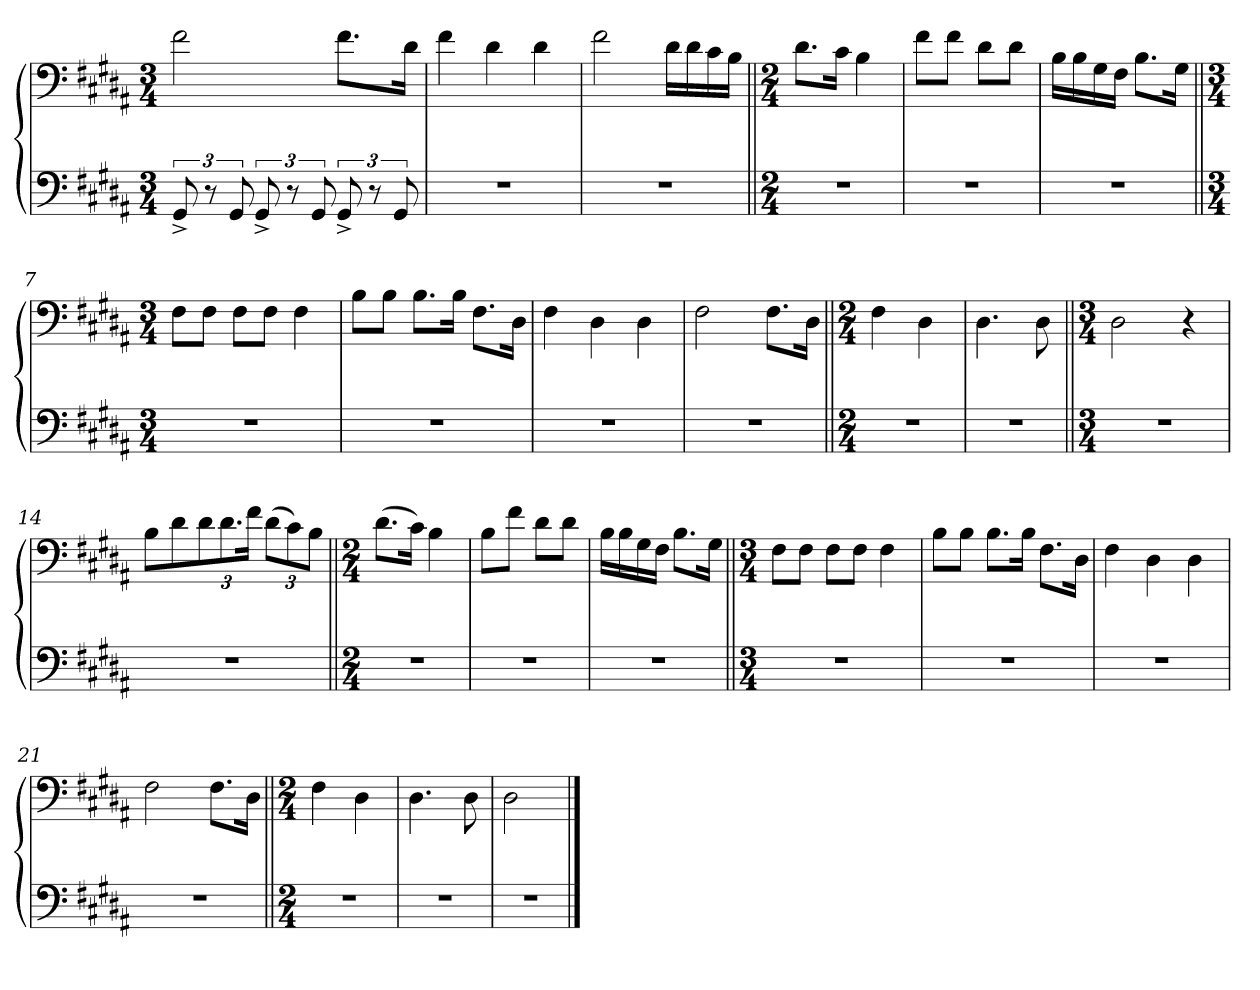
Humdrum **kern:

**kern	**kern
*part1	*part1
*staff2	*staff1
*clefF4	*clefF4
*k[f#c#g#d#a#]	*k[f#c#g#d#a#]
*M3/4	*M3/4
=1	=1
12GG#^/	2f#\
12r	.
12GG#/	.
12GG#^/	.
12r	.
12GG#/	.
12GG#^/	8.f#\L
12r	.
12GG#/	.
.	16d#\Jk
=2	=2
2.r	4f#\
.	4d#\
.	4d#\
=3	=3
2.r	2f#\
.	16d#\LL
.	16d#\
.	16c#\
.	16B\JJ
=4||	=4||
*M2/4	*M2/4
2r	8.d#\L
.	16c#\Jk
.	4B\
=5	=5
2r	8f#\L
.	8f#\J
.	8d#\L
.	8d#\J
=6	=6
2r	16B\LL
.	16B\
.	16G#\
.	16F#\JJ
.	8.B\L
.	16G#\Jk
=7||	=7||
*M3/4	*M3/4
2.r	8F#\L
.	8F#\J
.	8F#\L
.	8F#\J
.	4F#\
=8	=8
2.r	8B\L
.	8B\J
.	8.B\L
.	16B\Jk
.	8.F#\L
.	16D#\Jk
=9	=9
2.r	4F#\
.	4D#\
.	4D#\
=10	=10
2.r	2F#\
.	8.F#\L
.	16D#\Jk
=11||	=11||
*M2/4	*M2/4
2r	4F#\
.	4D#\
=12	=12
2r	4.D#\
.	8D#\
=13||	=13||
*M3/4	*M3/4
2.r	2D#\
.	4r
=14	=14
2.r	8B\L
.	8d#\J
.	12d#\L
.	12.d#\
.	24f#\JJ
.	(12d#\L
.	12c#\)
.	12B\J
=15||	=15||
*M2/4	*M2/4
2r	(8.d#\L
.	16c#\Jk)
.	4B\
=16	=16
2r	8B\L
.	8f#\J
.	8d#\L
.	8d#\J
=17	=17
2r	16B\LL
.	16B\
.	16G#\
.	16F#\JJ
.	8.B\L
.	16G#\Jk
=18||	=18||
*M3/4	*M3/4
2.r	8F#\L
.	8F#\J
.	8F#\L
.	8F#\J
.	4F#\
=19	=19
2.r	8B\L
.	8B\J
.	8.B\L
.	16B\Jk
.	8.F#\L
.	16D#\Jk
=20	=20
2.r	4F#\
.	4D#\
.	4D#\
=21	=21
2.r	2F#\
.	8.F#\L
.	16D#\Jk
=22||	=22||
*M2/4	*M2/4
2r	4F#\
.	4D#\
=23	=23
2r	4.D#\
.	8D#\
=24	=24
2r	2D#\
==	==
*-	*-
